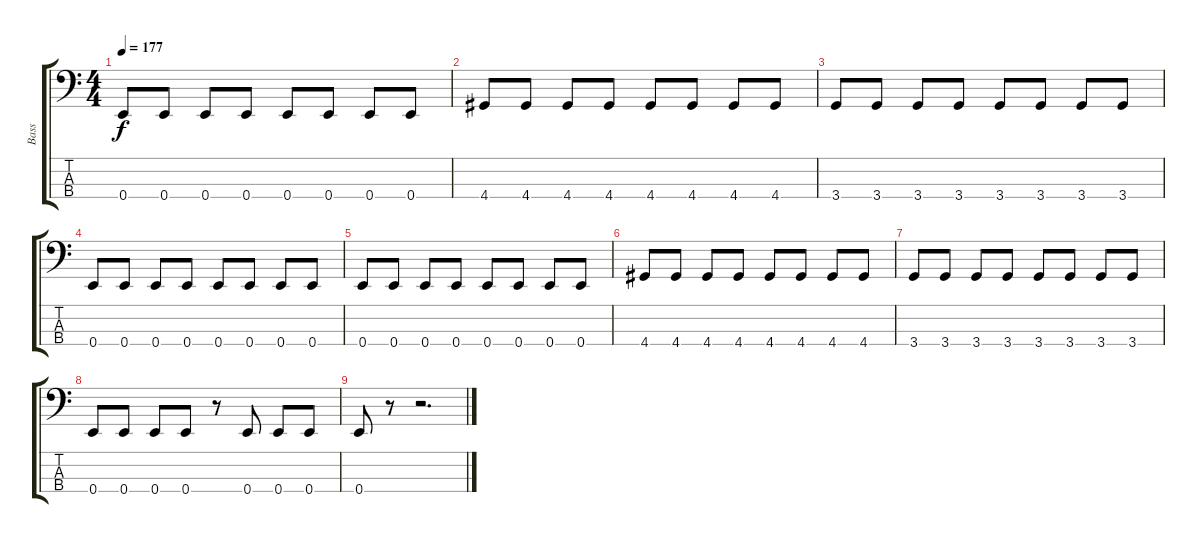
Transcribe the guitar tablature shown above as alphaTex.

\track ("Bass" "Bass") {instrument electricbasspick}
\staff {score tabs}
\tuning (G2 D2 A1 E1) {hide}
\ts (4 4)
\tempo 177
\clef f4
\ks c
0.4.8{dy f} 0.4.8 0.4.8 0.4.8 0.4.8 0.4.8 0.4.8 0.4.8 |
4.4.8 4.4.8 4.4.8 4.4.8 4.4.8 4.4.8 4.4.8 4.4.8 |
3.4.8 3.4.8 3.4.8 3.4.8 3.4.8 3.4.8 3.4.8 3.4.8 |
0.4.8 0.4.8 0.4.8 0.4.8 0.4.8 0.4.8 0.4.8 0.4.8 |
0.4.8 0.4.8 0.4.8 0.4.8 0.4.8 0.4.8 0.4.8 0.4.8 |
4.4.8 4.4.8 4.4.8 4.4.8 4.4.8 4.4.8 4.4.8 4.4.8 |
3.4.8 3.4.8 3.4.8 3.4.8 3.4.8 3.4.8 3.4.8 3.4.8 |
0.4.8 0.4.8 0.4.8 0.4.8 r.8 0.4.8 0.4.8 0.4.8 |
0.4.8 r.8 r.2{d}
